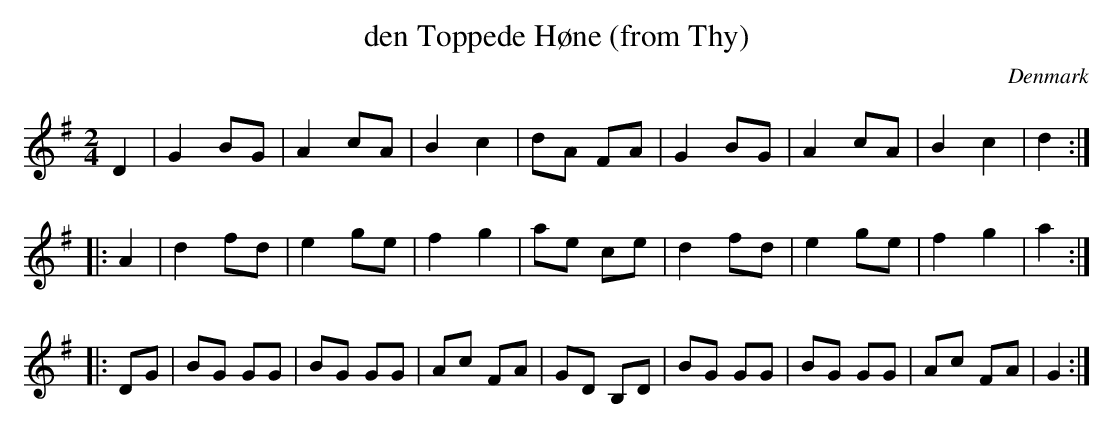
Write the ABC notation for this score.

X:1
T:den Toppede Høne (from Thy)
L:1/8
M:2/4
O:Denmark
K:G
D2  | G2 BG | A2 cA | B2 c2 | dA FA |\
      G2 BG | A2 cA | B2 c2 | d2 :|
|:A2| d2 fd | e2 ge | f2 g2 | ae ce |\
      d2 fd | e2 ge | f2 g2 | a2 :|
|:DG| BG GG | BG GG | Ac FA | GD B,D |\
      BG GG | BG GG | Ac FA | G2 :|
